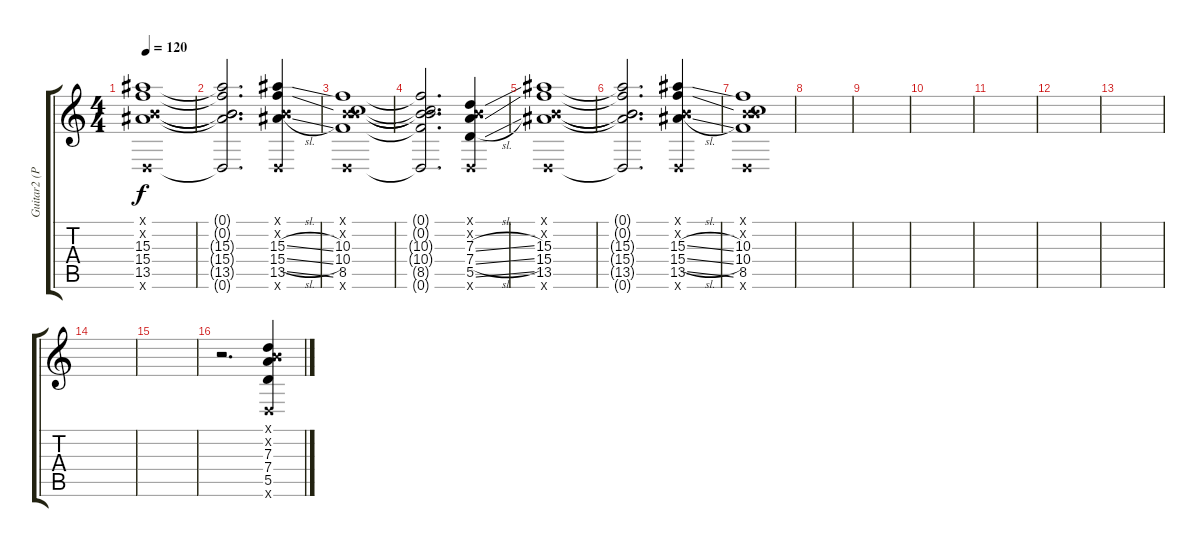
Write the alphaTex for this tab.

\track ("Guitar2 (Parry)" "Guitar2 (P") {instrument overdrivenguitar}
\staff {score tabs}
\tuning (B3 B3 G3 D3 A2 D2) {hide}
\ts (4 4)
\tempo 120
\clef g2
\ks c
(0.1{x} 0.2{x} 15.3 15.4 13.5 0.6{x}).1{dy f} |
(0.1{t} 0.2{t} 15.3{t} 15.4{t} 13.5{t} 0.6{t}).2{d} (0.1{x} 0.2{x} 15.3{sl} 15.4{sl} 13.5{sl} 0.6{x}).4 |
(0.1{x} 0.2{x} 10.3 10.4 8.5 0.6{x}).1 |
(0.1{t} 0.2{t} 10.3{t} 10.4{t} 8.5{t} 0.6{t}).2{d} (0.1{x} 0.2{x} 7.3{sl} 7.4{sl} 5.5{sl} 0.6{x}).4 |
(0.1{x} 0.2{x} 15.3 15.4 13.5 0.6{x}).1 |
(0.1{t} 0.2{t} 15.3{t} 15.4{t} 13.5{t} 0.6{t}).2{d} (0.1{x} 0.2{x} 15.3{sl} 15.4{sl} 13.5{sl} 0.6{x}).4 |
(0.1{x} 0.2{x} 10.3 10.4 8.5 0.6{x}).1 |
|
|
|
|
|
|
|
|
r.2{d} (0.1{x} 0.2{x} 7.3{sl} 7.4{sl} 5.5{sl} 0.6{x}).4
